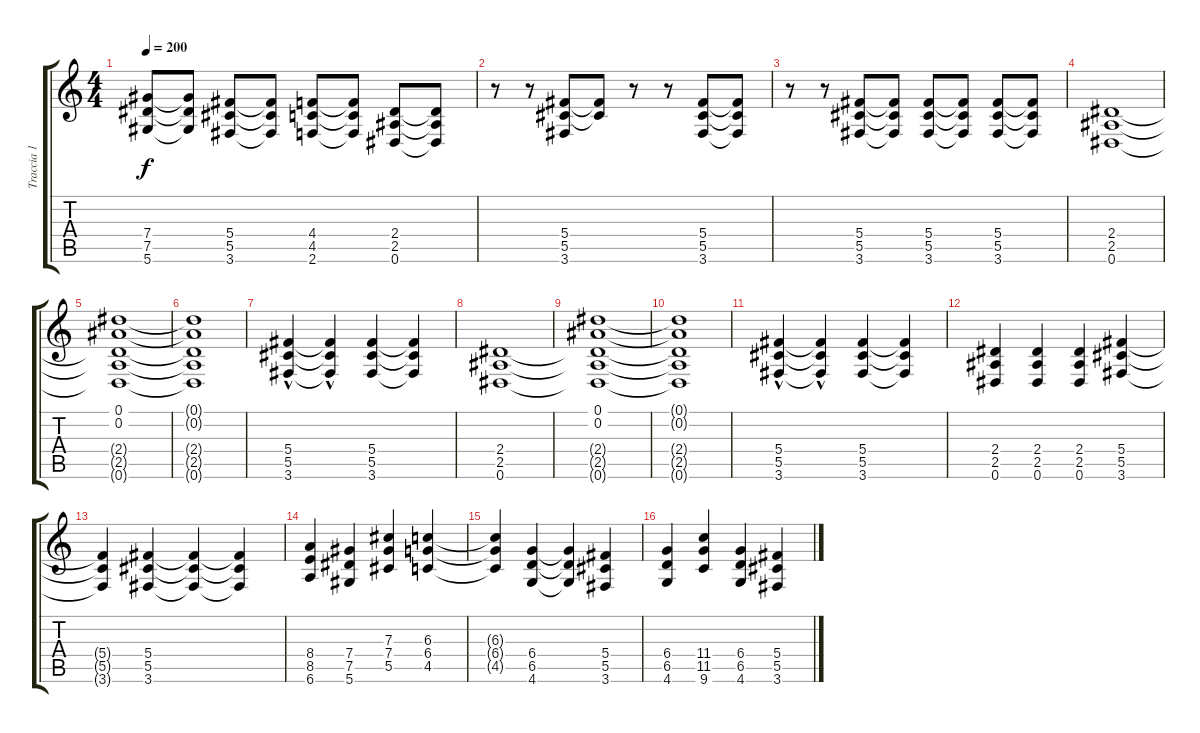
\track ("Traccia 1" "Traccia 1") {instrument overdrivenguitar}
\staff {score tabs}
\tuning (Eb4 Bb3 Gb3 Db3 Ab2 Eb2) {hide}
\ts (4 4)
\tempo 200
\clef g2
\ks c
(7.4 7.5 5.6).8{dy f} (7.4{t} 7.5{t} 5.6{t}).8 (5.4 5.5 3.6).8 (5.4{t} 5.5{t} 3.6{t}).8 (4.4 4.5 2.6).8 (4.4{t} 4.5{t} 2.6{t}).8 (2.4 2.5 0.6).8 (2.4{t} 2.5{t} 0.6{t}).8 |
r.8 r.8 (5.4 5.5 3.6).8 (5.4{t} 5.5{t}).8 r.8 r.8 (5.4 5.5 3.6).8 (5.4{t} 5.5{t} 3.6{t}).8 |
r.8 r.8 (5.4 5.5 3.6).8 (5.4{t} 5.5{t} 3.6{t}).8 (5.4 5.5 3.6).8 (5.4{t} 5.5{t} 3.6{t}).8 (5.4 5.5 3.6).8 (5.4{t} 5.5{t} 3.6{t}).8 |
(2.4 2.5 0.6).1 |
(0.1 0.2 2.4{t} 2.5{t} 0.6{t}).1 |
(0.1{t} 0.2{t} 2.4{t} 2.5{t} 0.6{t}).1 |
(5.4 5.5 3.6{hac}).4 (5.4{t} 5.5{t} 3.6{hac t}).4 (5.4 5.5 3.6).4 (5.4{t} 5.5{t} 3.6{t}).4 |
(2.4 2.5 0.6).1 |
(0.1 0.2 2.4{t} 2.5{t} 0.6{t}).1 |
(0.1{t} 0.2{t} 2.4{t} 2.5{t} 0.6{t}).1 |
(5.4 5.5 3.6{hac}).4 (5.4{t} 5.5{t} 3.6{hac t}).4 (5.4 5.5 3.6).4 (5.4{t} 5.5{t} 3.6{t}).4 |
(2.4 2.5 0.6).4 (2.4 2.5 0.6).4 (2.4 2.5 0.6).4 (5.4 5.5 3.6).4 |
(5.4{t} 5.5{t} 3.6{t}).4 (5.4 5.5 3.6).4 (5.4{t} 5.5{t} 3.6{t}).4 (5.4{t} 5.5{t} 3.6{t}).4 |
(8.4 8.5 6.6).4 (7.4 7.5 5.6).4 (7.3 7.4 5.5).4 (6.3 6.4 4.5).4 |
(6.3{t} 6.4{t} 4.5{t}).4 (6.4 6.5 4.6).4 (6.4{t} 6.5{t} 4.6{t}).4 (5.4 5.5 3.6).4 |
(6.4 6.5 4.6).4 (11.4 11.5 9.6).4 (6.4 6.5 4.6).4 (5.4 5.5 3.6).4
